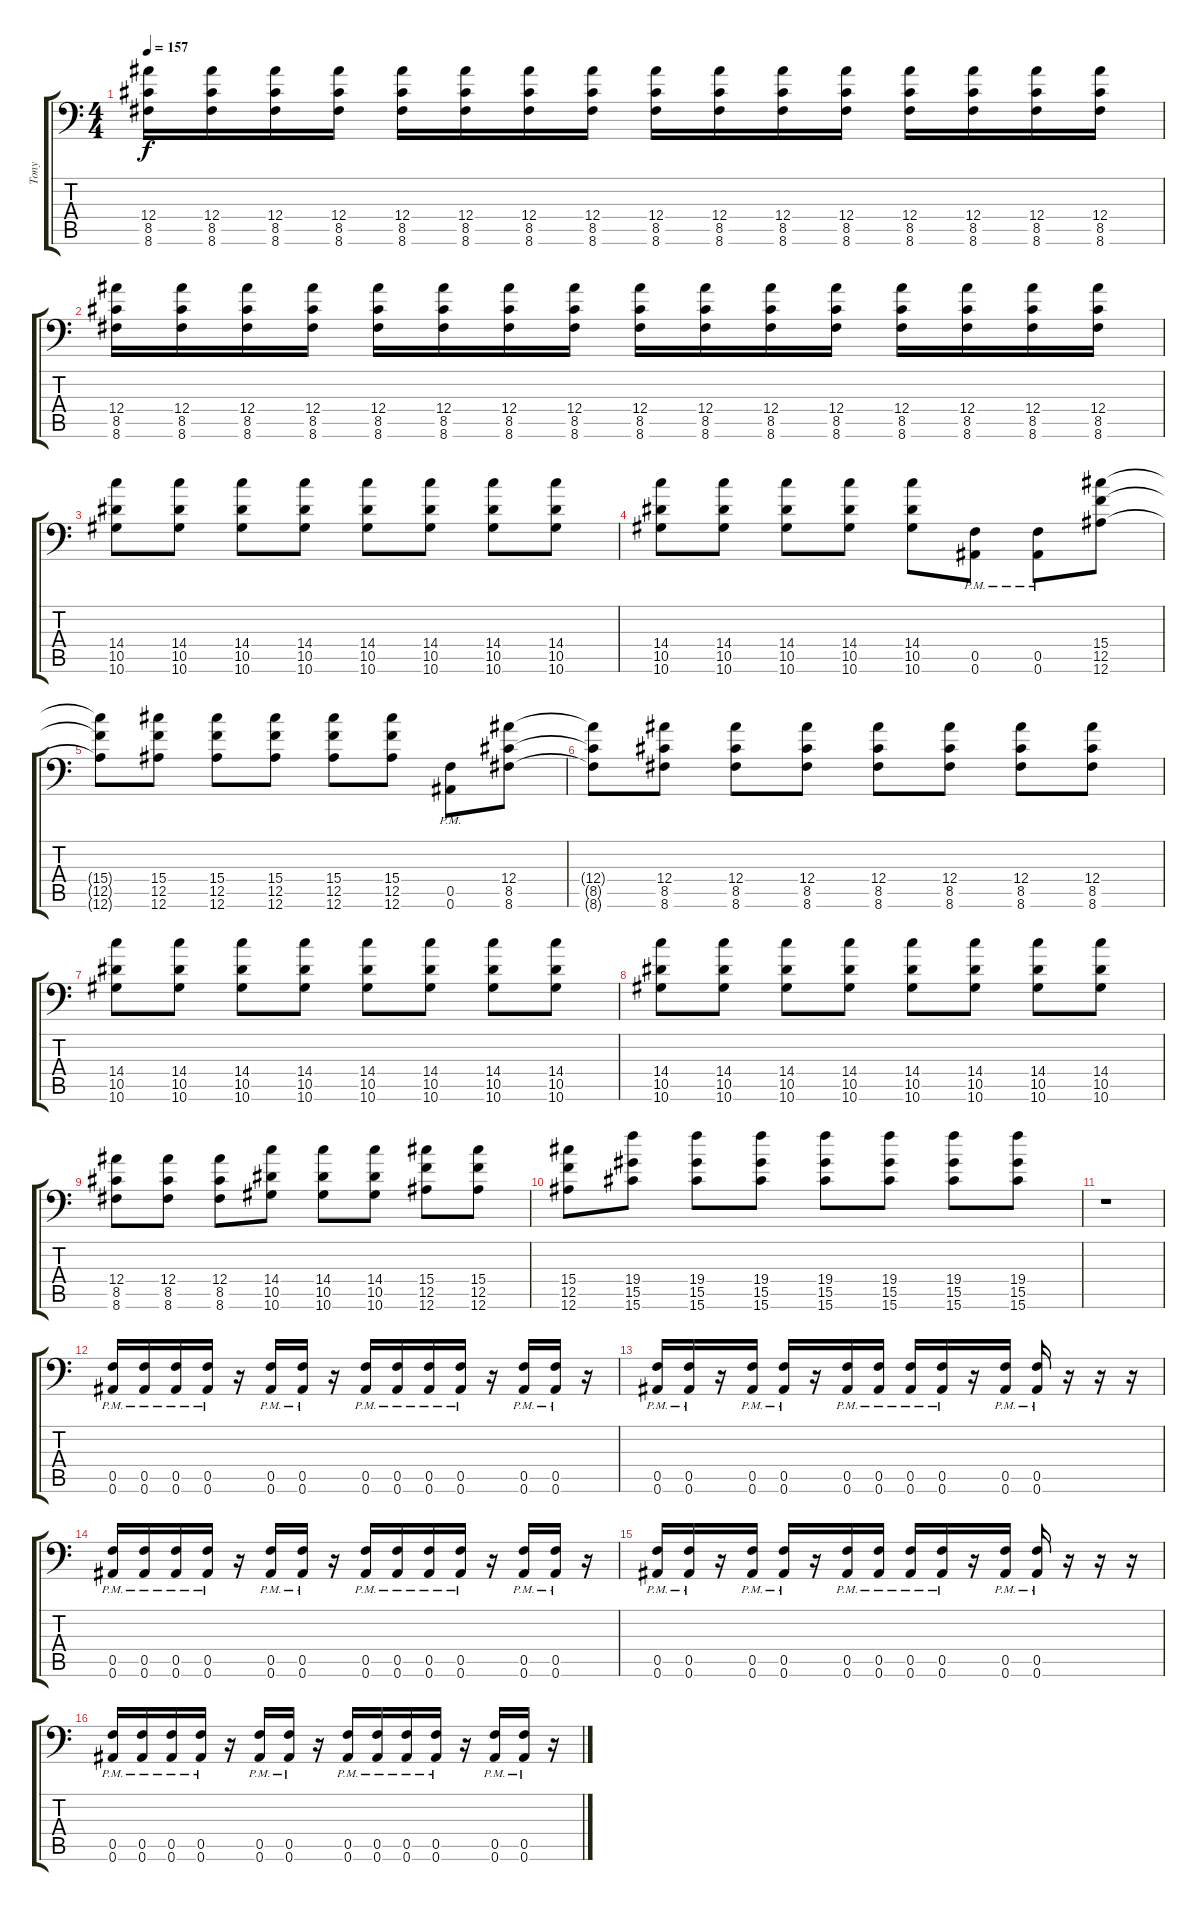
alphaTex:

\track ("Tony" "Tony") {instrument distortionguitar}
\staff {score tabs}
\tuning (C4 G3 Eb3 Bb2 F2 Bb1) {hide}
\ts (4 4)
\tempo 157
\clef f4
\ks c
(12.4 8.5 8.6).16{dy f} (12.4 8.5 8.6).16 (12.4 8.5 8.6).16 (12.4 8.5 8.6).16 (12.4 8.5 8.6).16 (12.4 8.5 8.6).16 (12.4 8.5 8.6).16 (12.4 8.5 8.6).16 (12.4 8.5 8.6).16 (12.4 8.5 8.6).16 (12.4 8.5 8.6).16 (12.4 8.5 8.6).16 (12.4 8.5 8.6).16 (12.4 8.5 8.6).16 (12.4 8.5 8.6).16 (12.4 8.5 8.6).16 |
(12.4 8.5 8.6).16 (12.4 8.5 8.6).16 (12.4 8.5 8.6).16 (12.4 8.5 8.6).16 (12.4 8.5 8.6).16 (12.4 8.5 8.6).16 (12.4 8.5 8.6).16 (12.4 8.5 8.6).16 (12.4 8.5 8.6).16 (12.4 8.5 8.6).16 (12.4 8.5 8.6).16 (12.4 8.5 8.6).16 (12.4 8.5 8.6).16 (12.4 8.5 8.6).16 (12.4 8.5 8.6).16 (12.4 8.5 8.6).16 |
(14.4 10.5 10.6).8 (14.4 10.5 10.6).8 (14.4 10.5 10.6).8 (14.4 10.5 10.6).8 (14.4 10.5 10.6).8 (14.4 10.5 10.6).8 (14.4 10.5 10.6).8 (14.4 10.5 10.6).8 |
(14.4 10.5 10.6).8 (14.4 10.5 10.6).8 (14.4 10.5 10.6).8 (14.4 10.5 10.6).8 (14.4 10.5 10.6).8 (0.5{pm} 0.6{pm}).8 (0.5{pm} 0.6{pm}).8 (15.4 12.5 12.6).8 |
(15.4{t} 12.5{t} 12.6{t}).8 (15.4 12.5 12.6).8 (15.4 12.5 12.6).8 (15.4 12.5 12.6).8 (15.4 12.5 12.6).8 (15.4 12.5 12.6).8 (0.5{pm} 0.6{pm}).8 (12.4 8.5 8.6).8 |
(12.4{t} 8.5{t} 8.6{t}).8 (12.4 8.5 8.6).8 (12.4 8.5 8.6).8 (12.4 8.5 8.6).8 (12.4 8.5 8.6).8 (12.4 8.5 8.6).8 (12.4 8.5 8.6).8 (12.4 8.5 8.6).8 |
(14.4 10.5 10.6).8 (14.4 10.5 10.6).8 (14.4 10.5 10.6).8 (14.4 10.5 10.6).8 (14.4 10.5 10.6).8 (14.4 10.5 10.6).8 (14.4 10.5 10.6).8 (14.4 10.5 10.6).8 |
(14.4 10.5 10.6).8 (14.4 10.5 10.6).8 (14.4 10.5 10.6).8 (14.4 10.5 10.6).8 (14.4 10.5 10.6).8 (14.4 10.5 10.6).8 (14.4 10.5 10.6).8 (14.4 10.5 10.6).8 |
(12.4 8.5 8.6).8 (12.4 8.5 8.6).8 (12.4 8.5 8.6).8 (14.4 10.5 10.6).8 (14.4 10.5 10.6).8 (14.4 10.5 10.6).8 (15.4 12.5 12.6).8 (15.4 12.5 12.6).8 |
(15.4 12.5 12.6).8 (19.4 15.5 15.6).8 (19.4 15.5 15.6).8 (19.4 15.5 15.6).8 (19.4 15.5 15.6).8 (19.4 15.5 15.6).8 (19.4 15.5 15.6).8 (19.4 15.5 15.6).8 |
r.1 |
(0.5{pm} 0.6{pm}).16 (0.5{pm} 0.6{pm}).16 (0.5{pm} 0.6{pm}).16 (0.5{pm} 0.6{pm}).16 r.16 (0.5{pm} 0.6{pm}).16 (0.5{pm} 0.6{pm}).16 r.16 (0.5{pm} 0.6{pm}).16 (0.5{pm} 0.6{pm}).16 (0.5{pm} 0.6{pm}).16 (0.5{pm} 0.6{pm}).16 r.16 (0.5{pm} 0.6{pm}).16 (0.5{pm} 0.6{pm}).16 r.16 |
(0.5{pm} 0.6{pm}).16 (0.5{pm} 0.6{pm}).16 r.16 (0.5{pm} 0.6{pm}).16 (0.5{pm} 0.6{pm}).16 r.16 (0.5{pm} 0.6{pm}).16 (0.5{pm} 0.6{pm}).16 (0.5{pm} 0.6{pm}).16 (0.5{pm} 0.6{pm}).16 r.16 (0.5{pm} 0.6{pm}).16 (0.5{pm} 0.6{pm}).16 r.16 r.16 r.16 |
(0.5{pm} 0.6{pm}).16 (0.5{pm} 0.6{pm}).16 (0.5{pm} 0.6{pm}).16 (0.5{pm} 0.6{pm}).16 r.16 (0.5{pm} 0.6{pm}).16 (0.5{pm} 0.6{pm}).16 r.16 (0.5{pm} 0.6{pm}).16 (0.5{pm} 0.6{pm}).16 (0.5{pm} 0.6{pm}).16 (0.5{pm} 0.6{pm}).16 r.16 (0.5{pm} 0.6{pm}).16 (0.5{pm} 0.6{pm}).16 r.16 |
(0.5{pm} 0.6{pm}).16 (0.5{pm} 0.6{pm}).16 r.16 (0.5{pm} 0.6{pm}).16 (0.5{pm} 0.6{pm}).16 r.16 (0.5{pm} 0.6{pm}).16 (0.5{pm} 0.6{pm}).16 (0.5{pm} 0.6{pm}).16 (0.5{pm} 0.6{pm}).16 r.16 (0.5{pm} 0.6{pm}).16 (0.5{pm} 0.6{pm}).16 r.16 r.16 r.16 |
(0.5{pm} 0.6{pm}).16 (0.5{pm} 0.6{pm}).16 (0.5{pm} 0.6{pm}).16 (0.5{pm} 0.6{pm}).16 r.16 (0.5{pm} 0.6{pm}).16 (0.5{pm} 0.6{pm}).16 r.16 (0.5{pm} 0.6{pm}).16 (0.5{pm} 0.6{pm}).16 (0.5{pm} 0.6{pm}).16 (0.5{pm} 0.6{pm}).16 r.16 (0.5{pm} 0.6{pm}).16 (0.5{pm} 0.6{pm}).16 r.16
